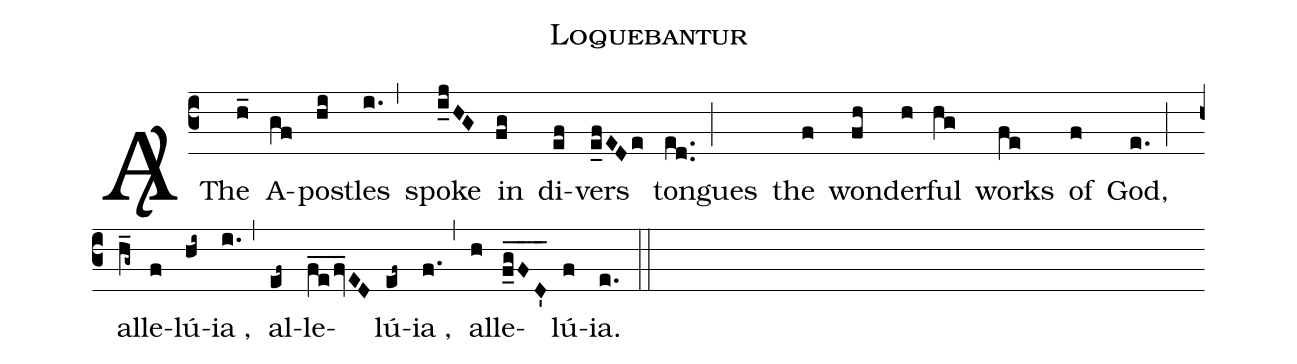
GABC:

name: Loquebantur;
%%
(c3) <v>\Abar</v> The(h_) A(gf)post(hi)les(i.,)
spoke(i_0jHG) in(fg) di(ef)vers(e_0fEDe) tongues(ed..;)
the(f) won(fh)der(h)ful(hg) works(fe) of(f) God,(e.;)
al(h_g~)le(f)lú(hi~)ia(i.), (,)
al(ef~)le(f_e_fv_ED)lú(ef~)ia(f.), (,)
al(h)le(f_0g_F_D_')lú(f)ia.(e.::)
